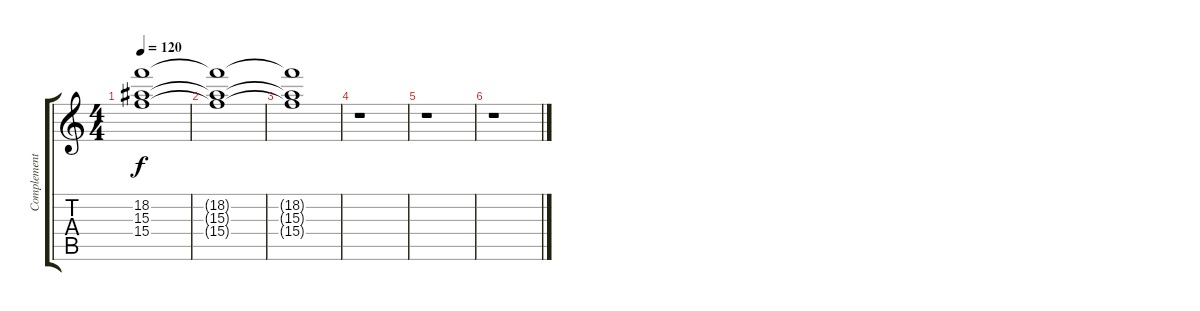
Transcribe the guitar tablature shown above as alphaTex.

\track ("Complementos" "Complement") {instrument distortionguitar}
\staff {score tabs}
\tuning (E4 B3 G3 D3 A2 D2) {hide}
\ts (4 4)
\tempo 120
\clef g2
\ks c
(18.2{t} 15.3{t} 15.4{t}).1{dy f} |
(18.2{t} 15.3{t} 15.4{t}).1 |
(18.2{t} 15.3{t} 15.4{t}).1 |
r.1 |
r.1 |
r.1
